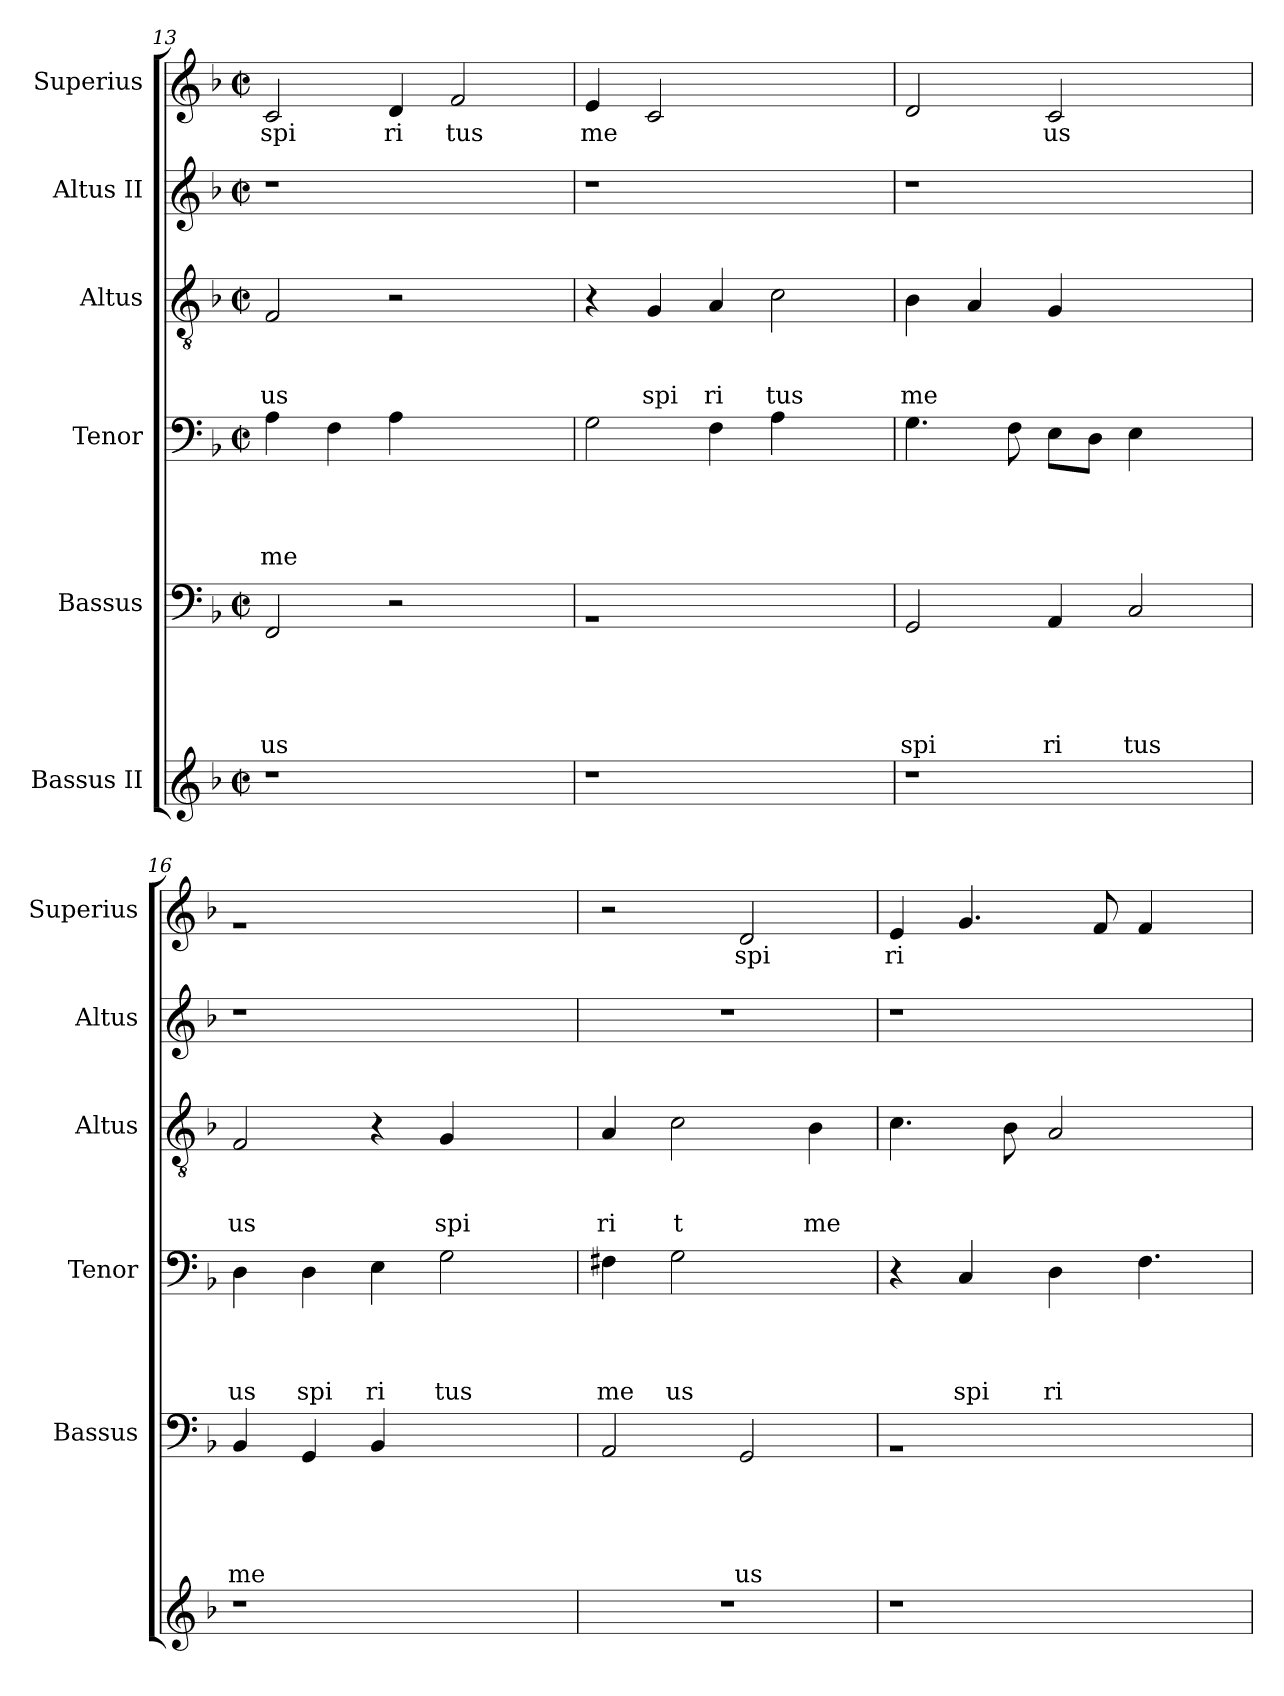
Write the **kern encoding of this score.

**kern	**kern	**text	**text	**text	**text	**text	**kern	**text	**text	**text	**text	**kern	**text	**text	**text	**kern	**kern	**text
*part6	*part5	*part5	*part5	*part5	*part5	*part5	*part4	*part4	*part4	*part4	*part4	*part3	*part3	*part3	*part3	*part2	*part1	*part1
*staff6	*staff5	*staff5	*staff5	*staff5	*staff5	*staff5	*staff4	*staff4	*staff4	*staff4	*staff4	*staff3	*staff3	*staff3	*staff3	*staff2	*staff1	*staff1
*I"Bassus II	*I"Bassus	*	*	*	*	*	*I"Tenor	*	*	*	*	*I"Altus	*	*	*	*I"Altus II	*I"Superius	*
*	*I'Bassus	*	*	*	*	*	*I'Tenor	*	*	*	*	*I'Altus	*	*	*	*I'Altus	*I'Superius	*
*clefG2	*clefF4	*	*	*	*	*	*clefF4	*	*	*	*	*clefGv2	*	*	*	*clefG2	*clefG2	*
*k[b-]	*k[b-]	*	*	*	*	*	*k[b-]	*	*	*	*	*k[b-]	*	*	*	*k[b-]	*k[b-]	*
*F:	*F:	*	*	*	*	*	*F:	*	*	*	*	*F:	*	*	*	*F:	*F:	*
*M2/2	*M2/2	*	*	*	*	*	*M2/2	*	*	*	*	*M2/2	*	*	*	*M2/2	*M2/2	*
*met(c|)	*met(c|)	*	*	*	*	*	*met(c|)	*	*	*	*	*met(c|)	*	*	*	*met(c|)	*met(c|)	*
=13	=13	=13	=13	=13	=13	=13	=13	=13	=13	=13	=13	=13	=13	=13	=13	=13	=13	=13
!	!	!	!	!	!	!LO:LY:b	!	!	!	!	!LO:LY:b	!	!	!	!LO:LY:b	!	!	!LO:LY:b
1r	2FF/	.	.	.	.	us	4A\	.	.	.	me	2F/	.	.	us	1r	2c/	-spi
.	.	.	.	.	.	.	4F\	.	.	.	.	.	.	.	.	.	.	.
!	!	!	!	!	!	!	!	!	!	!	!	!	!	!	!	!	!	!LO:LY:b
.	2r	.	.	.	.	.	4A\	.	.	.	.	2r	.	.	.	.	4d/	ri
!	!	!	!	!	!	!	!	!	!	!	!	!	!	!	!	!	!	!LO:LY:b
.	.	.	.	.	.	.	2ryy	.	.	.	.	.	.	.	.	.	2f/	tus
4ryy	4ryy	.	.	.	.	.	.	.	.	.	.	4ryy	.	.	.	4ryy	.	.
=14	=14	=14	=14	=14	=14	=14	=14	=14	=14	=14	=14	=14	=14	=14	=14	=14	=14	=14
!	!	!	!	!	!	!	!	!	!	!	!	!	!	!	!	!	!	!LO:LY:b
1r	1rC	.	.	.	.	.	2G\	.	.	.	.	4r	.	.	.	1r	4e/	me
!	!	!	!	!	!	!	!	!	!	!	!	!	!	!	!LO:LY:b	!	!	!
.	.	.	.	.	.	.	.	.	.	.	.	4G/	.	.	spi	.	2c/	.
!	!	!	!	!	!	!	!	!	!	!	!	!	!	!	!LO:LY:b	!	!	!
.	.	.	.	.	.	.	4F\	.	.	.	.	4A/	.	.	ri	.	.	.
!	!	!	!	!	!	!	!	!	!	!	!	!	!	!	!LO:LY:b	!	!	!
.	.	.	.	.	.	.	4A\	.	.	.	.	2c\	.	.	tus	.	2ryy	.
4ryy	4ryy	.	.	.	.	.	4ryy	.	.	.	.	.	.	.	.	4ryy	.	.
!!LO:PB:g=z
=15	=15	=15	=15	=15	=15	=15	=15	=15	=15	=15	=15	=15	=15	=15	=15	=15	=15	=15
!	!	!	!	!	!	!LO:LY:b	!	!	!	!	!	!	!	!	!LO:LY:b	!	!	!
1r	2GG/	.	.	.	.	spi	4.G\	.	.	.	.	4B-\	.	.	me	1r	2d/	.
.	.	.	.	.	.	.	.	.	.	.	.	4A/	.	.	.	.	.	.
.	.	.	.	.	.	.	8F\	.	.	.	.	.	.	.	.	.	.	.
!	!	!	!	!	!	!LO:LY:b	!	!	!	!	!	!	!	!	!	!	!	!LO:LY:b
.	4AA/	.	.	.	.	ri	8E\L	.	.	.	.	4G/	.	.	.	.	2c/	us
.	.	.	.	.	.	.	8D\J	.	.	.	.	.	.	.	.	.	.	.
!	!	!	!	!	!	!LO:LY:b	!	!	!	!	!	!	!	!	!	!	!	!
.	2C/	.	.	.	.	tus	4E\	.	.	.	.	2ryy	.	.	.	.	.	.
4ryy	.	.	.	.	.	.	4ryy	.	.	.	.	.	.	.	.	4ryy	4ryy	.
=16	=16	=16	=16	=16	=16	=16	=16	=16	=16	=16	=16	=16	=16	=16	=16	=16	=16	=16
!	!	!	!	!	!	!LO:LY:b	!	!	!	!	!LO:LY:b	!	!	!	!LO:LY:b	!	!	!
1r	4BB-/	.	.	.	.	me	4D\	.	.	.	us	2F/	.	.	us	1r	1ra	.
!	!	!	!	!	!	!	!	!	!	!	!LO:LY:b	!	!	!	!	!	!	!
.	4GG/	.	.	.	.	.	4D\	.	.	.	spi	.	.	.	.	.	.	.
!	!	!	!	!	!	!	!	!	!	!	!LO:LY:b	!	!	!	!	!	!	!
.	4BB-/	.	.	.	.	.	4E\	.	.	.	ri	4r	.	.	.	.	.	.
!	!	!	!	!	!	!	!	!	!	!	!LO:LY:b	!	!	!	!LO:LY:b	!	!	!
.	2ryy	.	.	.	.	.	2G\	.	.	.	tus	4G/	.	.	spi	.	.	.
4ryy	.	.	.	.	.	.	.	.	.	.	.	4ryy	.	.	.	4ryy	4ryy	.
=17	=17	=17	=17	=17	=17	=17	=17	=17	=17	=17	=17	=17	=17	=17	=17	=17	=17	=17
!	!	!	!	!	!	!	!	!	!	!	!LO:LY:b	!	!	!	!LO:LY:b	!	!	!
1r	2AA/	.	.	.	.	.	4F#\	.	.	.	me	4A/	.	.	ri	1r	2r	.
!	!	!	!	!	!	!	!	!	!	!	!LO:LY:b	!	!	!	!LO:LY:b:rj	!	!	!
.	.	.	.	.	.	.	2G\	.	.	.	us	2c\	.	.	t	.	.	.
!	!	!	!	!	!	!LO:LY:b	!	!	!	!	!	!	!	!	!	!	!	!LO:LY:b
.	2GG/	.	.	.	.	us	.	.	.	.	.	.	.	.	.	.	2d/	spi
!	!	!	!	!	!	!	!	!	!	!	!	!	!	!	!LO:LY:b	!	!	!
.	.	.	.	.	.	.	4ryy	.	.	.	.	4B-\	.	.	me	.	.	.
=18	=18	=18	=18	=18	=18	=18	=18	=18	=18	=18	=18	=18	=18	=18	=18	=18	=18	=18
!	!	!	!	!	!	!	!	!	!	!	!	!	!	!	!	!	!	!LO:LY:b
1r	1rC	.	.	.	.	.	4r	.	.	.	.	4.c\	.	.	.	1r	4e/	ri
!	!	!	!	!	!	!	!	!	!	!	!LO:LY:b	!	!	!	!	!	!	!
.	.	.	.	.	.	.	4C/	.	.	.	spi	.	.	.	.	.	4.g/	.
.	.	.	.	.	.	.	.	.	.	.	.	8B-\	.	.	.	.	.	.
!	!	!	!	!	!	!	!	!	!	!	!LO:LY:b	!	!	!	!	!	!	!
.	.	.	.	.	.	.	4D\	.	.	.	ri	2A/	.	.	.	.	.	.
.	.	.	.	.	.	.	.	.	.	.	.	.	.	.	.	.	8f/	.
.	.	.	.	.	.	.	4.F\	.	.	.	.	.	.	.	.	.	4f/	.
8ryy	8ryy	.	.	.	.	.	.	.	.	.	.	8ryy	.	.	.	8ryy	8ryy	.
=	=	=	=	=	=	=	=	=	=	=	=	=	=	=	=	=	=	=
*-	*-	*-	*-	*-	*-	*-	*-	*-	*-	*-	*-	*-	*-	*-	*-	*-	*-	*-
